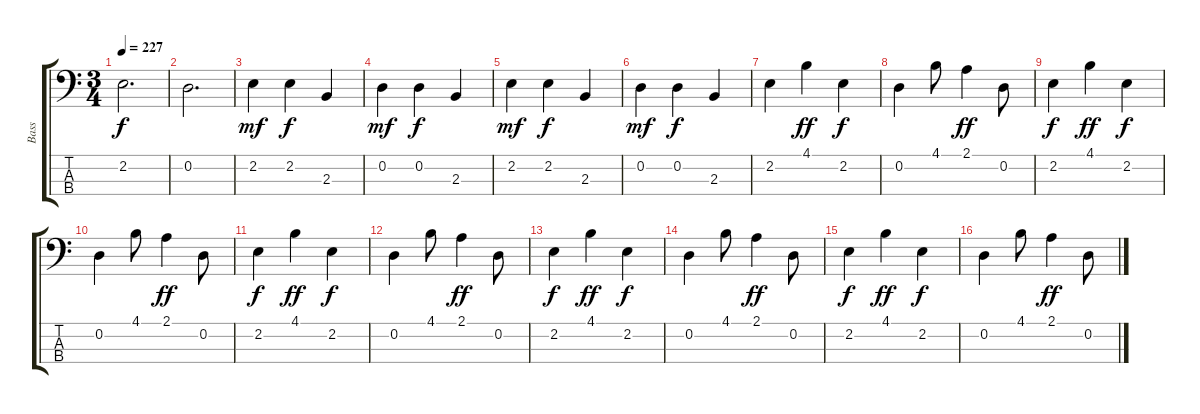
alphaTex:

\track ("Bass" "Bass") {instrument electricbassfinger}
\staff {score tabs}
\tuning (G2 D2 A1 E1) {hide}
\ts (3 4)
\tempo 227
\clef f4
\ks c
2.2.2{d dy f} |
0.2.2{d} |
2.2.4{dy mf} 2.2.4{dy f} 2.3.4 |
0.2.4{dy mf} 0.2.4{dy f} 2.3.4 |
2.2.4{dy mf} 2.2.4{dy f} 2.3.4 |
0.2.4{dy mf} 0.2.4{dy f} 2.3.4 |
2.2.4 4.1.4{dy ff} 2.2.4{dy f} |
0.2.4 4.1.8 2.1.4{dy ff} 0.2.8 |
2.2.4{dy f} 4.1.4{dy ff} 2.2.4{dy f} |
0.2.4 4.1.8 2.1.4{dy ff} 0.2.8 |
2.2.4{dy f} 4.1.4{dy ff} 2.2.4{dy f} |
0.2.4 4.1.8 2.1.4{dy ff} 0.2.8 |
2.2.4{dy f} 4.1.4{dy ff} 2.2.4{dy f} |
0.2.4 4.1.8 2.1.4{dy ff} 0.2.8 |
2.2.4{dy f} 4.1.4{dy ff} 2.2.4{dy f} |
0.2.4 4.1.8 2.1.4{dy ff} 0.2.8
